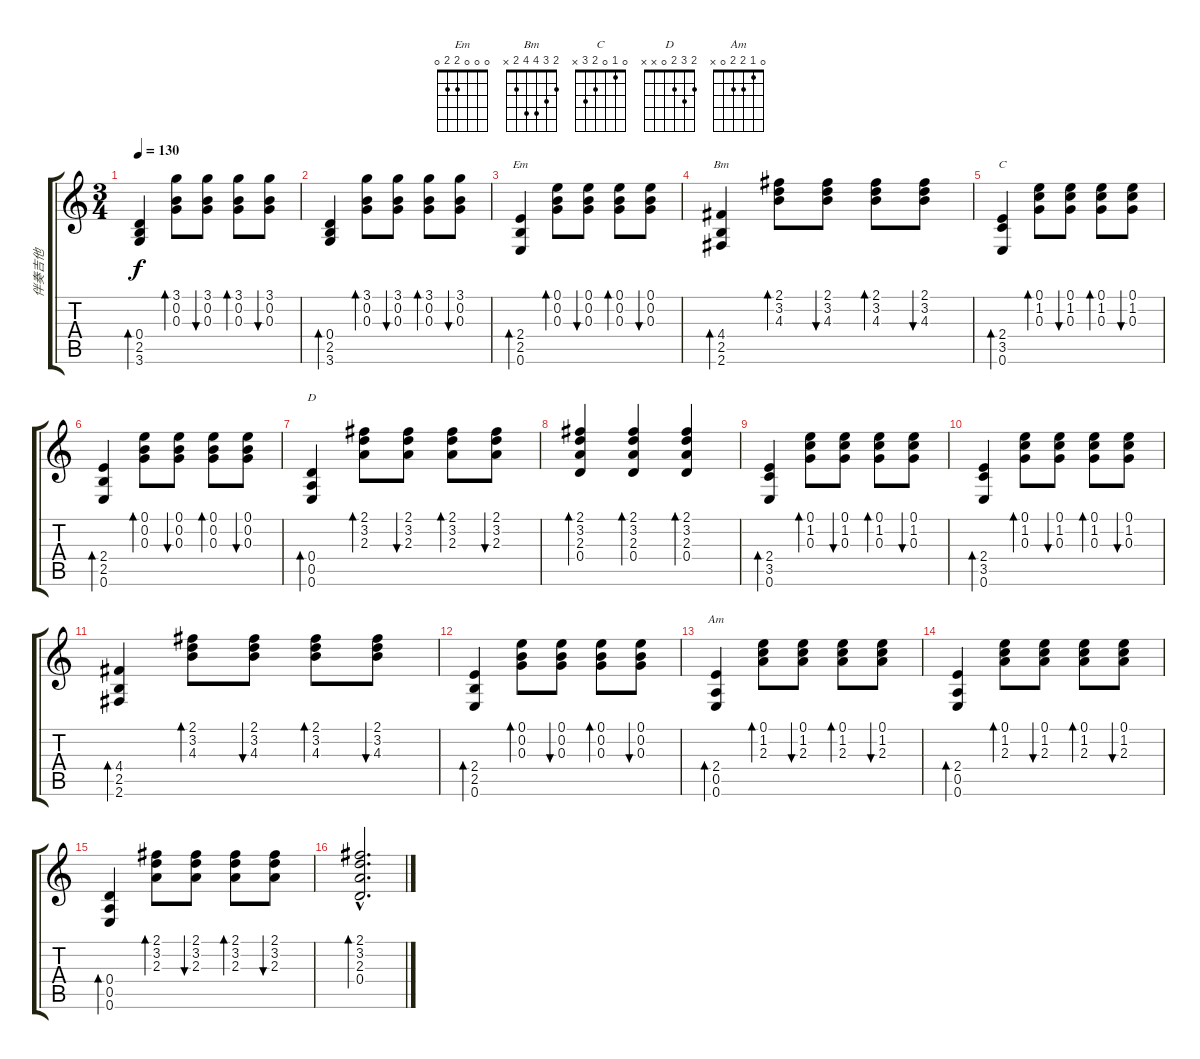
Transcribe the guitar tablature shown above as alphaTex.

\track ("伴奏吉他" "伴奏吉他") {instrument acousticguitarsteel}
\staff {score tabs}
\tuning (E4 B3 G3 D3 A2 E2) {hide}
\chord ("Em" 0 0 0 2 2 0)
\chord ("Bm" 2 3 4 4 2 x)
\chord ("C" 0 1 0 2 3 x)
\chord ("D" 2 3 2 0 x x)
\chord ("Am" 0 1 2 2 0 x)
\ts (3 4)
\tempo 130
\clef g2
\ks c
(0.4 2.5 3.6).4{bd 60 dy f} (3.1 0.2 0.3).8{bd 60} (3.1 0.2 0.3).8{bu 60} (3.1 0.2 0.3).8{bd 60} (3.1 0.2 0.3).8{bu 60} |
(0.4 2.5 3.6).4{bd 60} (3.1 0.2 0.3).8{bd 60} (3.1 0.2 0.3).8{bu 60} (3.1 0.2 0.3).8{bd 60} (3.1 0.2 0.3).8{bu 60} |
(2.4 2.5 0.6).4{bd 60 ch "Em"} (0.1 0.2 0.3).8{bd 60} (0.1 0.2 0.3).8{bu 60} (0.1 0.2 0.3).8{bd 60} (0.1 0.2 0.3).8{bu 60} |
(4.4 2.5 2.6).4{bd 60 ch "Bm"} (2.1 3.2 4.3).8{bd 60} (2.1 3.2 4.3).8{bu 60} (2.1 3.2 4.3).8{bd 60} (2.1 3.2 4.3).8{bu 60} |
(2.4 3.5 0.6).4{bd 60 ch "C"} (0.1 1.2 0.3).8{bd 60} (0.1 1.2 0.3).8{bu 60} (0.1 1.2 0.3).8{bd 60} (0.1 1.2 0.3).8{bu 60} |
(2.4 2.5 0.6).4{bd 60} (0.1 0.2 0.3).8{bd 60} (0.1 0.2 0.3).8{bu 60} (0.1 0.2 0.3).8{bd 60} (0.1 0.2 0.3).8{bu 60} |
(0.4 0.5 0.6).4{bd 60 ch "D"} (2.1 3.2 2.3).8{bd 60} (2.1 3.2 2.3).8{bu 60} (2.1 3.2 2.3).8{bd 60} (2.1 3.2 2.3).8{bu 60} |
(2.1 3.2 2.3 0.4).4{bd 60} (2.1 3.2 2.3 0.4).4{bd 60} (2.1 3.2 2.3 0.4).4{bd 60} |
(2.4 3.5 0.6).4{bd 60} (0.1 1.2 0.3).8{bd 60} (0.1 1.2 0.3).8{bu 60} (0.1 1.2 0.3).8{bd 60} (0.1 1.2 0.3).8{bu 60} |
(2.4 3.5 0.6).4{bd 60} (0.1 1.2 0.3).8{bd 60} (0.1 1.2 0.3).8{bu 60} (0.1 1.2 0.3).8{bd 60} (0.1 1.2 0.3).8{bu 60} |
(4.4 2.5 2.6).4{bd 60} (2.1 3.2 4.3).8{bd 60} (2.1 3.2 4.3).8{bu 60} (2.1 3.2 4.3).8{bd 60} (2.1 3.2 4.3).8{bu 60} |
(2.4 2.5 0.6).4{bd 60} (0.1 0.2 0.3).8{bd 60} (0.1 0.2 0.3).8{bu 60} (0.1 0.2 0.3).8{bd 60} (0.1 0.2 0.3).8{bu 60} |
(2.4 0.5 0.6).4{bd 60 ch "Am"} (0.1 1.2 2.3).8{bd 60} (0.1 1.2 2.3).8{bu 60} (0.1 1.2 2.3).8{bd 60} (0.1 1.2 2.3).8{bu 60} |
(2.4 0.5 0.6).4{bd 60} (0.1 1.2 2.3).8{bd 60} (0.1 1.2 2.3).8{bu 60} (0.1 1.2 2.3).8{bd 60} (0.1 1.2 2.3).8{bu 60} |
(0.4 0.5 0.6).4{bd 60} (2.1 3.2 2.3).8{bd 60} (2.1 3.2 2.3).8{bu 60} (2.1 3.2 2.3).8{bd 60} (2.1 3.2 2.3).8{bu 60} |
(2.1{hac} 3.2{hac} 2.3{hac} 0.4{hac}).2{d bd 120}
